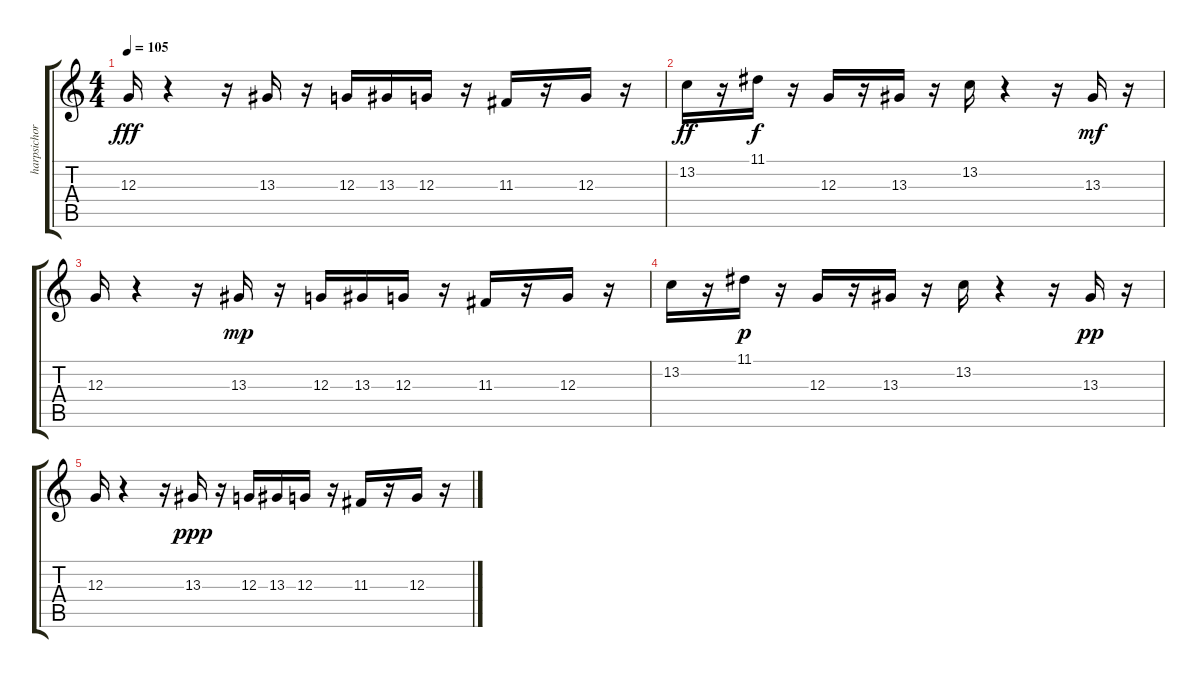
\track ("harpsichord" "harpsichor") {instrument harpsichord}
\staff {score tabs}
\tuning (E4 B3 G3 D3 A2 E2) {hide}
\ts (4 4)
\tempo 105
\clef g2
\ks c
12.3.16{dy fff} r.4 r.16 13.3.16 r.16 12.3.16 13.3.16 12.3.16 r.16 11.3.16 r.16 12.3.16 r.16 |
13.2.16{dy ff} r.16 11.1.16{dy f} r.16 12.3.16 r.16 13.3.16 r.16 13.2.16 r.4 r.16 13.3.16{dy mf} r.16 |
12.3.16 r.4 r.16 13.3.16{dy mp} r.16 12.3.16 13.3.16 12.3.16 r.16 11.3.16 r.16 12.3.16 r.16 |
13.2.16{instrument harpsichord} r.16 11.1.16{dy p} r.16 12.3.16 r.16 13.3.16 r.16 13.2.16 r.4 r.16 13.3.16{dy pp} r.16 |
12.3.16 r.4 r.16 13.3.16{dy ppp} r.16 12.3.16 13.3.16 12.3.16 r.16 11.3.16 r.16 12.3.16 r.16
